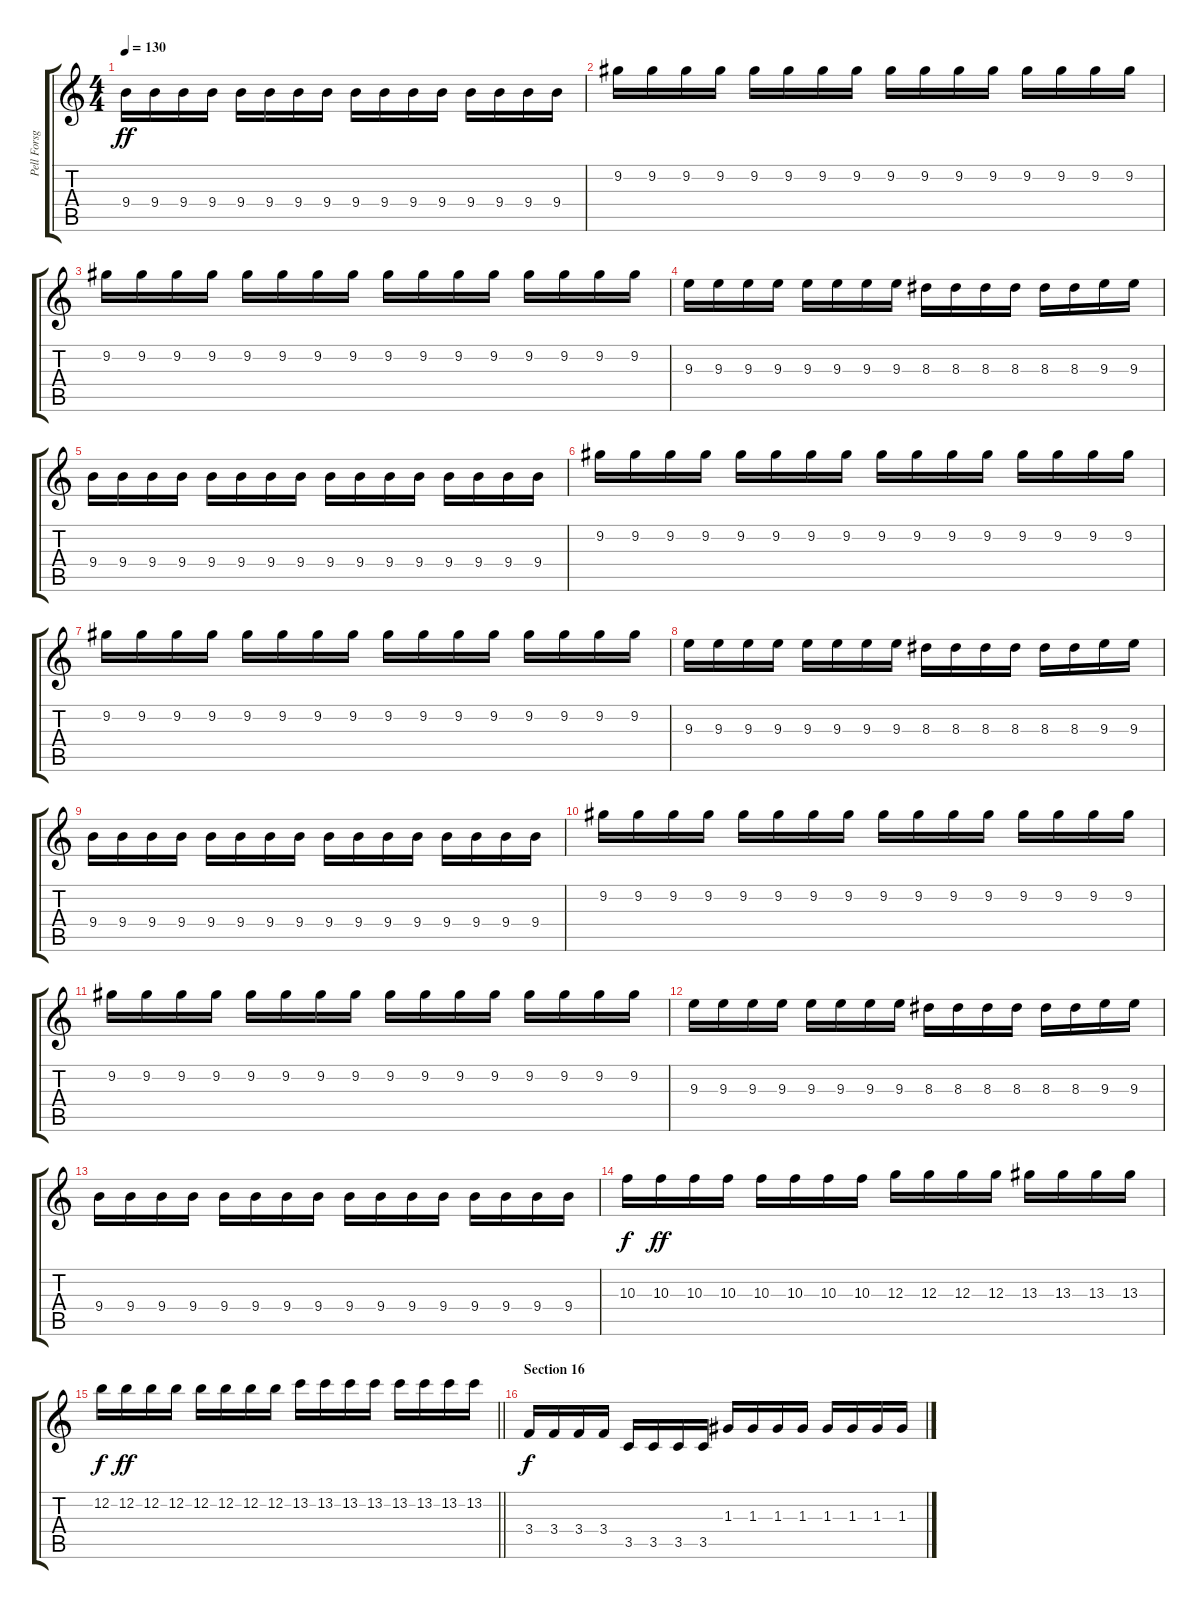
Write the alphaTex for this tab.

\track ("Pell Forsgerg" "Pell Forsg") {instrument distortionguitar}
\staff {score tabs}
\tuning (E4 B3 G3 D3 A2 E2) {hide}
\ts (4 4)
\tempo 130
\clef g2
\ks c
9.4.16{dy ff} 9.4.16 9.4.16 9.4.16 9.4.16 9.4.16 9.4.16 9.4.16 9.4.16 9.4.16 9.4.16 9.4.16 9.4.16 9.4.16 9.4.16 9.4.16 |
9.2.16 9.2.16 9.2.16 9.2.16 9.2.16 9.2.16 9.2.16 9.2.16 9.2.16 9.2.16 9.2.16 9.2.16 9.2.16 9.2.16 9.2.16 9.2.16 |
9.2.16 9.2.16 9.2.16 9.2.16 9.2.16 9.2.16 9.2.16 9.2.16 9.2.16 9.2.16 9.2.16 9.2.16 9.2.16 9.2.16 9.2.16 9.2.16 |
9.3.16 9.3.16 9.3.16 9.3.16 9.3.16 9.3.16 9.3.16 9.3.16 8.3.16 8.3.16 8.3.16 8.3.16 8.3.16 8.3.16 9.3.16 9.3.16 |
9.4.16 9.4.16 9.4.16 9.4.16 9.4.16 9.4.16 9.4.16 9.4.16 9.4.16 9.4.16 9.4.16 9.4.16 9.4.16 9.4.16 9.4.16 9.4.16 |
9.2.16 9.2.16 9.2.16 9.2.16 9.2.16 9.2.16 9.2.16 9.2.16 9.2.16 9.2.16 9.2.16 9.2.16 9.2.16 9.2.16 9.2.16 9.2.16 |
9.2.16 9.2.16 9.2.16 9.2.16 9.2.16 9.2.16 9.2.16 9.2.16 9.2.16 9.2.16 9.2.16 9.2.16 9.2.16 9.2.16 9.2.16 9.2.16 |
9.3.16 9.3.16 9.3.16 9.3.16 9.3.16 9.3.16 9.3.16 9.3.16 8.3.16 8.3.16 8.3.16 8.3.16 8.3.16 8.3.16 9.3.16 9.3.16 |
9.4.16 9.4.16 9.4.16 9.4.16 9.4.16 9.4.16 9.4.16 9.4.16 9.4.16 9.4.16 9.4.16 9.4.16 9.4.16 9.4.16 9.4.16 9.4.16 |
9.2.16 9.2.16 9.2.16 9.2.16 9.2.16 9.2.16 9.2.16 9.2.16 9.2.16 9.2.16 9.2.16 9.2.16 9.2.16 9.2.16 9.2.16 9.2.16 |
9.2.16 9.2.16 9.2.16 9.2.16 9.2.16 9.2.16 9.2.16 9.2.16 9.2.16 9.2.16 9.2.16 9.2.16 9.2.16 9.2.16 9.2.16 9.2.16 |
9.3.16 9.3.16 9.3.16 9.3.16 9.3.16 9.3.16 9.3.16 9.3.16 8.3.16 8.3.16 8.3.16 8.3.16 8.3.16 8.3.16 9.3.16 9.3.16 |
9.4.16 9.4.16 9.4.16 9.4.16 9.4.16 9.4.16 9.4.16 9.4.16 9.4.16 9.4.16 9.4.16 9.4.16 9.4.16 9.4.16 9.4.16 9.4.16 |
10.3.16{dy f} 10.3.16{dy ff} 10.3.16 10.3.16 10.3.16 10.3.16 10.3.16 10.3.16 12.3.16 12.3.16 12.3.16 12.3.16 13.3.16 13.3.16 13.3.16 13.3.16 |
\barLineRight lightlight
12.2.16{dy f} 12.2.16{dy ff} 12.2.16 12.2.16 12.2.16 12.2.16 12.2.16 12.2.16 13.2.16 13.2.16 13.2.16 13.2.16 13.2.16 13.2.16 13.2.16 13.2.16 |
\section ("" "Section 16")
3.4.16{dy f} 3.4.16 3.4.16 3.4.16 3.5.16 3.5.16 3.5.16 3.5.16 1.3.16 1.3.16 1.3.16 1.3.16 1.3.16 1.3.16 1.3.16 1.3.16
